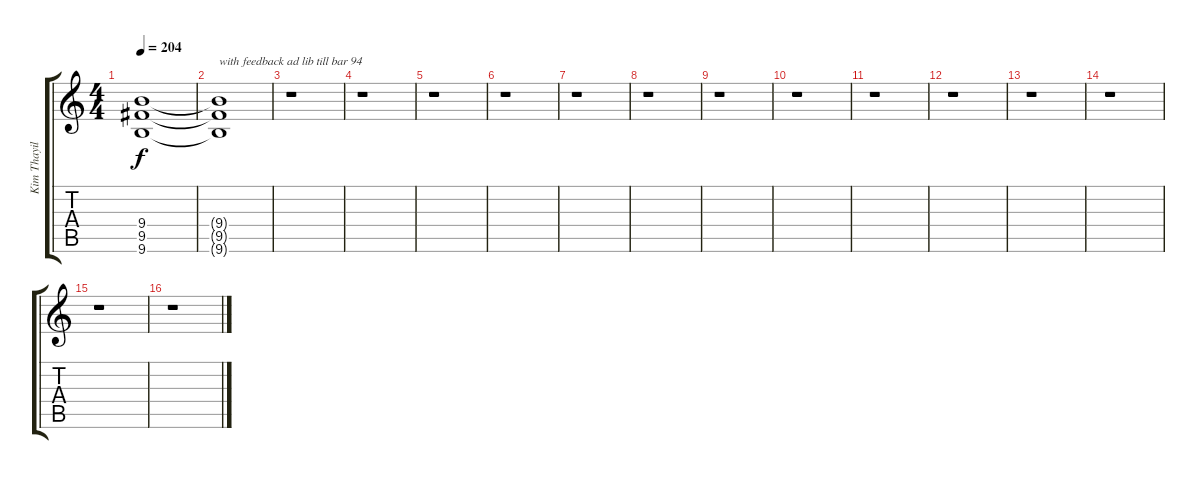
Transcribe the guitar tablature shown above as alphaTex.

\track ("Kim Thayil - Rhythm Guitar" "Kim Thayil") {instrument overdrivenguitar}
\staff {score tabs}
\tuning (E4 B3 G3 D3 A2 D2) {hide}
\ts (4 4)
\tempo 204
\clef g2
\ks c
(9.4{t} 9.5{t} 9.6{t}).1{dy f} |
(9.4{t} 9.5{t} 9.6{t}).1{txt "with feedback ad lib till bar 94"} |
r.1 |
r.1 |
r.1 |
r.1 |
r.1 |
r.1 |
r.1 |
r.1 |
r.1 |
r.1 |
r.1 |
r.1 |
r.1 |
r.1
